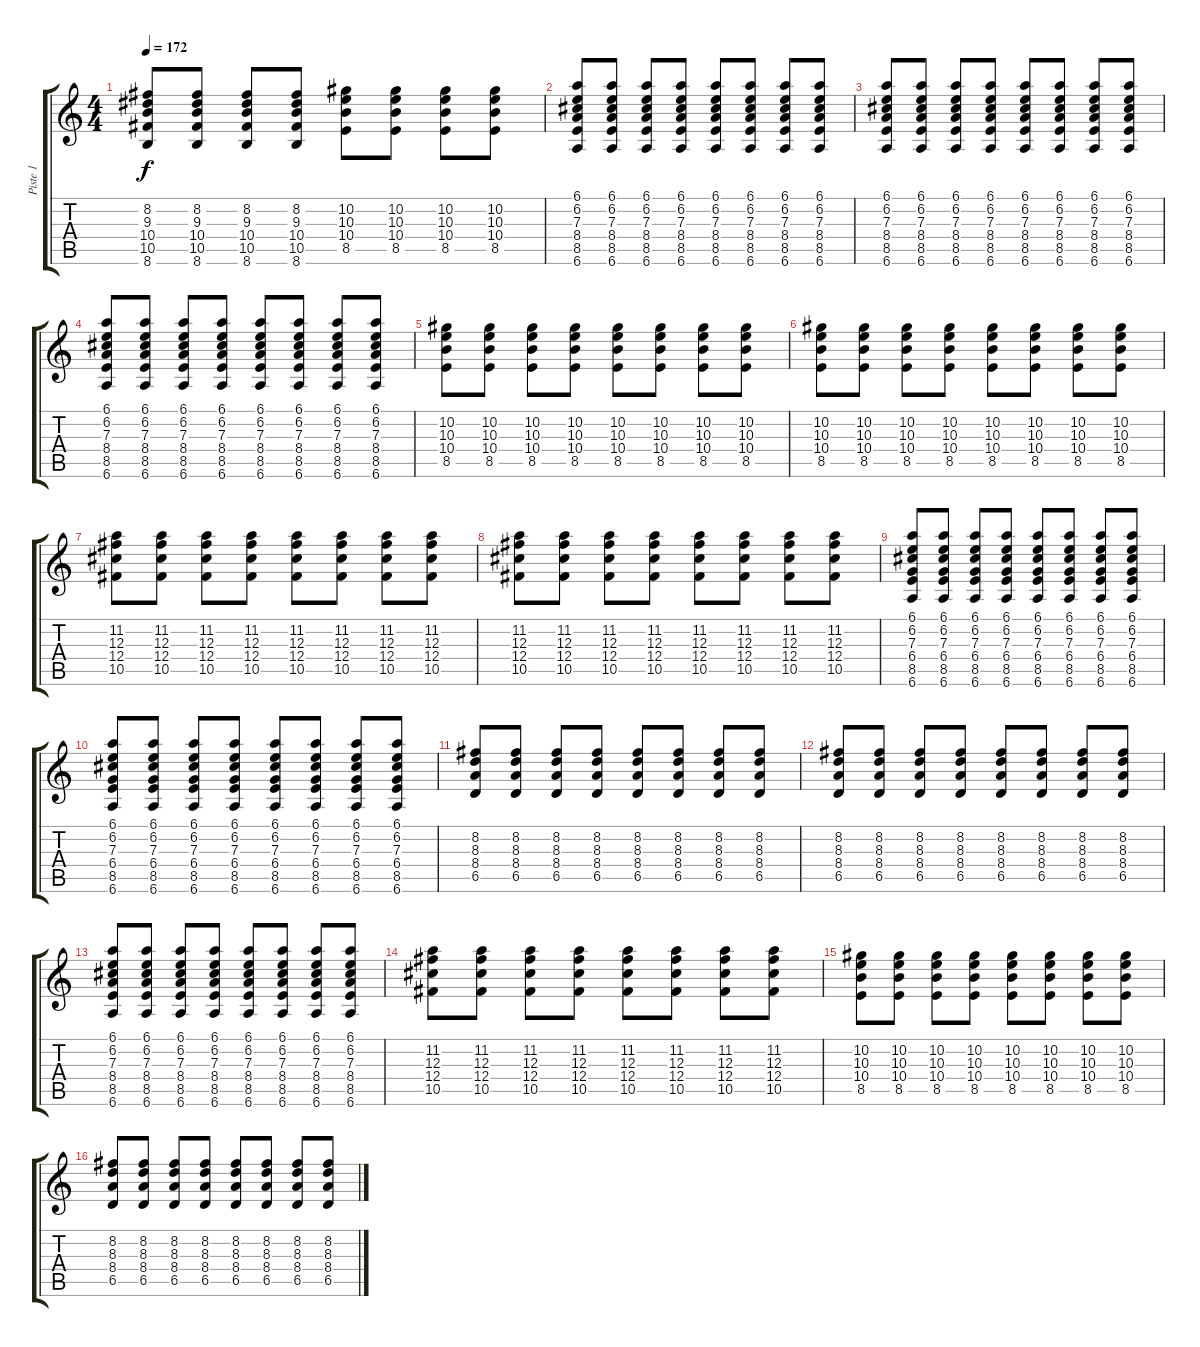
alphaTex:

\track ("Piste 1" "Piste 1") {instrument electricguitarclean}
\staff {score tabs}
\tuning (Eb4 Bb3 Gb3 Db3 Ab2 Eb2) {hide}
\ts (4 4)
\tempo 172
\clef g2
\ks c
(8.2 9.3 10.4 10.5 8.6).8{dy f} (8.2 9.3 10.4 10.5 8.6).8 (8.2 9.3 10.4 10.5 8.6).8 (8.2 9.3 10.4 10.5 8.6).8 (10.2 10.3 10.4 8.5).8 (10.2 10.3 10.4 8.5).8 (10.2 10.3 10.4 8.5).8 (10.2 10.3 10.4 8.5).8 |
(6.1 6.2 7.3 8.4 8.5 6.6).8 (6.1 6.2 7.3 8.4 8.5 6.6).8 (6.1 6.2 7.3 8.4 8.5 6.6).8 (6.1 6.2 7.3 8.4 8.5 6.6).8 (6.1 6.2 7.3 8.4 8.5 6.6).8 (6.1 6.2 7.3 8.4 8.5 6.6).8 (6.1 6.2 7.3 8.4 8.5 6.6).8 (6.1 6.2 7.3 8.4 8.5 6.6).8 |
(6.1 6.2 7.3 8.4 8.5 6.6).8 (6.1 6.2 7.3 8.4 8.5 6.6).8 (6.1 6.2 7.3 8.4 8.5 6.6).8 (6.1 6.2 7.3 8.4 8.5 6.6).8 (6.1 6.2 7.3 8.4 8.5 6.6).8 (6.1 6.2 7.3 8.4 8.5 6.6).8 (6.1 6.2 7.3 8.4 8.5 6.6).8 (6.1 6.2 7.3 8.4 8.5 6.6).8 |
(6.1 6.2 7.3 8.4 8.5 6.6).8 (6.1 6.2 7.3 8.4 8.5 6.6).8 (6.1 6.2 7.3 8.4 8.5 6.6).8 (6.1 6.2 7.3 8.4 8.5 6.6).8 (6.1 6.2 7.3 8.4 8.5 6.6).8 (6.1 6.2 7.3 8.4 8.5 6.6).8 (6.1 6.2 7.3 8.4 8.5 6.6).8 (6.1 6.2 7.3 8.4 8.5 6.6).8 |
(10.2 10.3 10.4 8.5).8 (10.2 10.3 10.4 8.5).8 (10.2 10.3 10.4 8.5).8 (10.2 10.3 10.4 8.5).8 (10.2 10.3 10.4 8.5).8 (10.2 10.3 10.4 8.5).8 (10.2 10.3 10.4 8.5).8 (10.2 10.3 10.4 8.5).8 |
(10.2 10.3 10.4 8.5).8 (10.2 10.3 10.4 8.5).8 (10.2 10.3 10.4 8.5).8 (10.2 10.3 10.4 8.5).8 (10.2 10.3 10.4 8.5).8 (10.2 10.3 10.4 8.5).8 (10.2 10.3 10.4 8.5).8 (10.2 10.3 10.4 8.5).8 |
(11.2 12.3 12.4 10.5).8 (11.2 12.3 12.4 10.5).8 (11.2 12.3 12.4 10.5).8 (11.2 12.3 12.4 10.5).8 (11.2 12.3 12.4 10.5).8 (11.2 12.3 12.4 10.5).8 (11.2 12.3 12.4 10.5).8 (11.2 12.3 12.4 10.5).8 |
(11.2 12.3 12.4 10.5).8 (11.2 12.3 12.4 10.5).8 (11.2 12.3 12.4 10.5).8 (11.2 12.3 12.4 10.5).8 (11.2 12.3 12.4 10.5).8 (11.2 12.3 12.4 10.5).8 (11.2 12.3 12.4 10.5).8 (11.2 12.3 12.4 10.5).8 |
(6.1 6.2 7.3 6.4 8.5 6.6).8 (6.1 6.2 7.3 6.4 8.5 6.6).8 (6.1 6.2 7.3 6.4 8.5 6.6).8 (6.1 6.2 7.3 6.4 8.5 6.6).8 (6.1 6.2 7.3 6.4 8.5 6.6).8 (6.1 6.2 7.3 6.4 8.5 6.6).8 (6.1 6.2 7.3 6.4 8.5 6.6).8 (6.1 6.2 7.3 6.4 8.5 6.6).8 |
(6.1 6.2 7.3 6.4 8.5 6.6).8 (6.1 6.2 7.3 6.4 8.5 6.6).8 (6.1 6.2 7.3 6.4 8.5 6.6).8 (6.1 6.2 7.3 6.4 8.5 6.6).8 (6.1 6.2 7.3 6.4 8.5 6.6).8 (6.1 6.2 7.3 6.4 8.5 6.6).8 (6.1 6.2 7.3 6.4 8.5 6.6).8 (6.1 6.2 7.3 6.4 8.5 6.6).8 |
(8.2 8.3 8.4 6.5).8 (8.2 8.3 8.4 6.5).8 (8.2 8.3 8.4 6.5).8 (8.2 8.3 8.4 6.5).8 (8.2 8.3 8.4 6.5).8 (8.2 8.3 8.4 6.5).8 (8.2 8.3 8.4 6.5).8 (8.2 8.3 8.4 6.5).8 |
(8.2 8.3 8.4 6.5).8 (8.2 8.3 8.4 6.5).8 (8.2 8.3 8.4 6.5).8 (8.2 8.3 8.4 6.5).8 (8.2 8.3 8.4 6.5).8 (8.2 8.3 8.4 6.5).8 (8.2 8.3 8.4 6.5).8 (8.2 8.3 8.4 6.5).8 |
(6.1 6.2 7.3 8.4 8.5 6.6).8 (6.1 6.2 7.3 8.4 8.5 6.6).8 (6.1 6.2 7.3 8.4 8.5 6.6).8 (6.1 6.2 7.3 8.4 8.5 6.6).8 (6.1 6.2 7.3 8.4 8.5 6.6).8 (6.1 6.2 7.3 8.4 8.5 6.6).8 (6.1 6.2 7.3 8.4 8.5 6.6).8 (6.1 6.2 7.3 8.4 8.5 6.6).8 |
(11.2 12.3 12.4 10.5).8 (11.2 12.3 12.4 10.5).8 (11.2 12.3 12.4 10.5).8 (11.2 12.3 12.4 10.5).8 (11.2 12.3 12.4 10.5).8 (11.2 12.3 12.4 10.5).8 (11.2 12.3 12.4 10.5).8 (11.2 12.3 12.4 10.5).8 |
(10.2 10.3 10.4 8.5).8 (10.2 10.3 10.4 8.5).8 (10.2 10.3 10.4 8.5).8 (10.2 10.3 10.4 8.5).8 (10.2 10.3 10.4 8.5).8 (10.2 10.3 10.4 8.5).8 (10.2 10.3 10.4 8.5).8 (10.2 10.3 10.4 8.5).8 |
(8.2 8.3 8.4 6.5).8 (8.2 8.3 8.4 6.5).8 (8.2 8.3 8.4 6.5).8 (8.2 8.3 8.4 6.5).8 (8.2 8.3 8.4 6.5).8 (8.2 8.3 8.4 6.5).8 (8.2 8.3 8.4 6.5).8 (8.2 8.3 8.4 6.5).8
